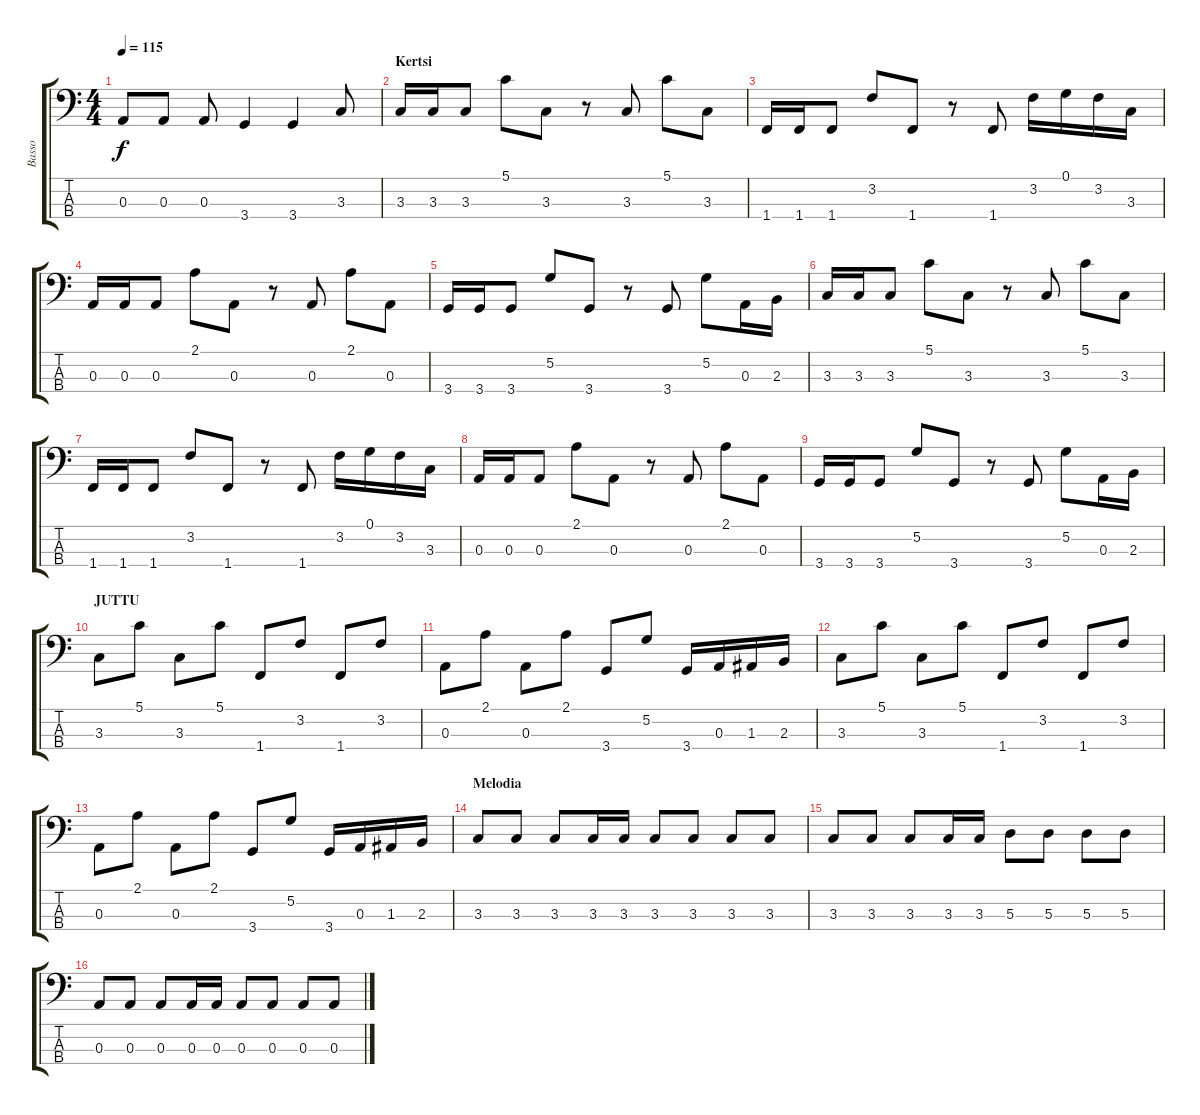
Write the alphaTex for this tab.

\track ("Basso" "Basso") {instrument electricbassfinger}
\staff {score tabs}
\tuning (G2 D2 A1 E1) {hide}
\ts (4 4)
\tempo 115
\clef f4
\ks c
0.3.8{dy f} 0.3.8 0.3.8 3.4.4 3.4.4 3.3.8 |
\section ("" "Kertsi")
3.3.16 3.3.16 3.3.8 5.1.8 3.3.8 r.8 3.3.8 5.1.8 3.3.8 |
1.4.16 1.4.16 1.4.8 3.2.8 1.4.8 r.8 1.4.8 3.2.16 0.1.16 3.2.16 3.3.16 |
0.3.16 0.3.16 0.3.8 2.1.8 0.3.8 r.8 0.3.8 2.1.8 0.3.8 |
3.4.16 3.4.16 3.4.8 5.2.8 3.4.8 r.8 3.4.8 5.2.8 0.3.16 2.3.16 |
3.3.16 3.3.16 3.3.8 5.1.8 3.3.8 r.8 3.3.8 5.1.8 3.3.8 |
1.4.16 1.4.16 1.4.8 3.2.8 1.4.8 r.8 1.4.8 3.2.16 0.1.16 3.2.16 3.3.16 |
0.3.16 0.3.16 0.3.8 2.1.8 0.3.8 r.8 0.3.8 2.1.8 0.3.8 |
3.4.16 3.4.16 3.4.8 5.2.8 3.4.8 r.8 3.4.8 5.2.8 0.3.16 2.3.16 |
\section ("" "JUTTU")
3.3.8 5.1.8 3.3.8 5.1.8 1.4.8 3.2.8 1.4.8 3.2.8 |
0.3.8 2.1.8 0.3.8 2.1.8 3.4.8 5.2.8 3.4.16 0.3.16 1.3.16 2.3.16 |
3.3.8 5.1.8 3.3.8 5.1.8 1.4.8 3.2.8 1.4.8 3.2.8 |
0.3.8 2.1.8 0.3.8 2.1.8 3.4.8 5.2.8 3.4.16 0.3.16 1.3.16 2.3.16 |
\section ("" "Melodia")
3.3.8 3.3.8 3.3.8 3.3.16 3.3.16 3.3.8 3.3.8 3.3.8 3.3.8 |
3.3.8 3.3.8 3.3.8 3.3.16 3.3.16 5.3.8 5.3.8 5.3.8 5.3.8 |
0.3.8 0.3.8 0.3.8 0.3.16 0.3.16 0.3.8 0.3.8 0.3.8 0.3.8
